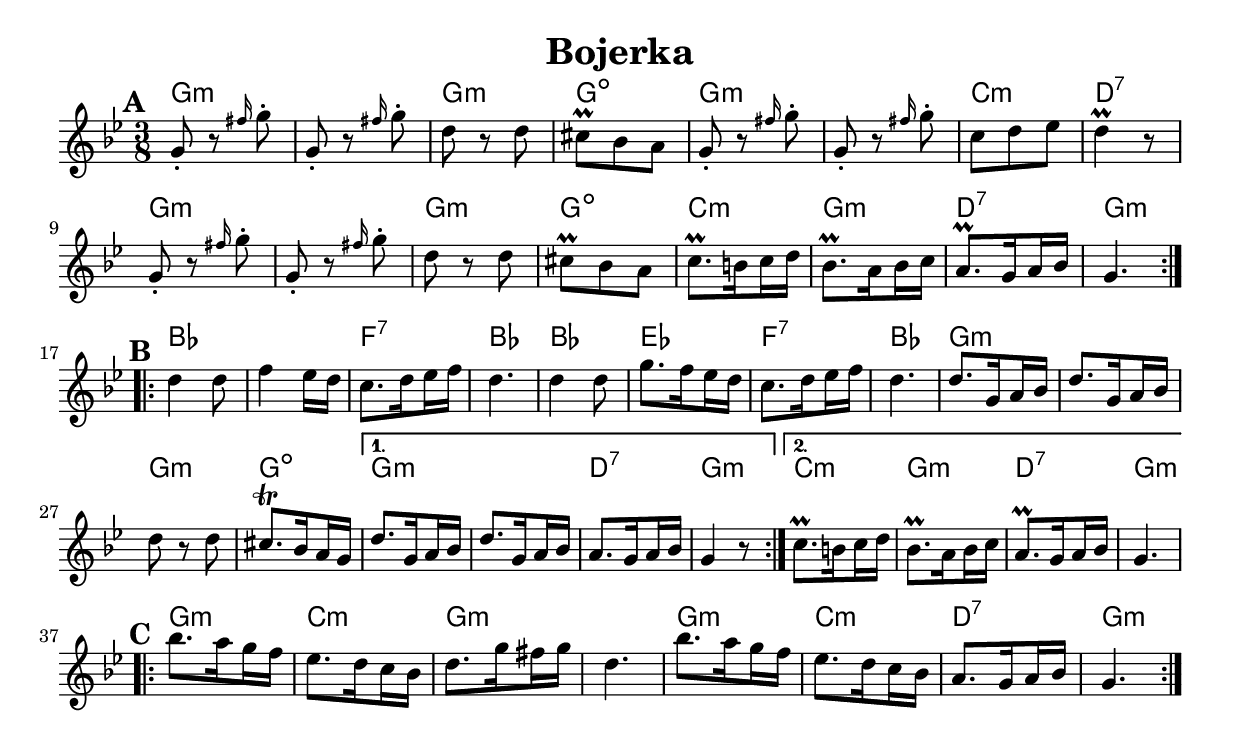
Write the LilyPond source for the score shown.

\version "2.22.1"

T = "Bojerka"
C =
\chords {
    % A (
    \repeat volta 2 {
        | g4.:min | s4.     | g4.:min | g4.:dim
        | g4.:min | s4.     | c4.:min | d4.:7
        | g4.:min | s4.     | g4.:min | g4.:dim
        | c4.:min | g4.:min | d4.:7   | g4.:min
    }
    % A )
    % B (
    \repeat volta 2 {
        | bes4.   | s4.   | f4.:7   | bes4.
        | bes4.   | ees4. | f4.:7   | bes4.
        | g4.:min | s4.   | g4.:min | g4.:dim
    }
    \alternative {
        {| g4.:min | s4.     | d4.:7 | g4.:min |}
        {| c4.:min | g4.:min | d4.:7 | g4.:min |}
    }
    % B )
    % C (
    \repeat volta 2 {
        | g4.:min | c4.:min | g4.:min | s4.
        | g4.:min | c4.:min | d4.:7   | g4.:min
    }
    % C )
}
M =
\transpose d d' {
    \key d \phrygian
    \time 3/8

    \set Score.baseMoment = #(ly:make-moment 1/8)
    \set Score.beatStructure = 2,1
    \set strictBeatBeaming = ##t

    \set Score.markFormatter  = #format-mark-box-alphabet

    % A (
    \break \mark \default
    \repeat volta 2 {
        \repeat unfold 3 {
            \repeat unfold 2 {
                | g8_. r \grace{fis'16} g'8^.
            }
        }
        \alternative {
            {| d'8 r d'    | cis'8\prall bes a   |}
            {| c'8 d' ees' | d'4\prall r8 \break |}
            {| d'8 r d'    | cis'8\prall bes a   |}
        }
        | c'8.\prall b16 c' d'
        | bes8.\prall a16 bes c'
        | a8.\prall g16 a bes
        | g4.
    }
    % A )
    % B (
    \break \mark \default
    \repeat volta 2 {
        | d'4 d'8 | f'4 ees'16 d'     | c'8. d'16 ees' f' | d'4.
        | d'4 d'8 | g'8. f'16 ees' d' | c'8. d'16 ees' f' | d'4.
        | d'8. g16 a bes
        | d'8. g16 a bes
        | d'8 r d'
        | cis'8.\trill bes16 a g
    }
    \alternative {
        {
            | d'8. g16 a bes
            | d'8. g16 a bes
            | a8.  g16 a bes
            | g4 r8
        }
        {
            | c'8.\prall b16 c' d'
            | bes8.\prall a16 bes c'
            | a8.\prall g16 a bes
            | g4.
        }
    }
    % B )
    % C (
    \break \mark \default
    \repeat volta 2 {
        \repeat unfold 2 {
            | bes'8. a'16 g' f'
            | ees'8. d'16 c' bes
        }
        \alternative {
            {| d'8. g'16 fis' g' | d'4. |}
            {| a8.  g16 a bes | g4. |}
        }
    }
    % C )
}


\header {
    title = \T
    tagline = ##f
}

\score {

    \layout {
        indent = 0
    }

    % \transpose d c
        << \C \M >>

    \midi {}
}
